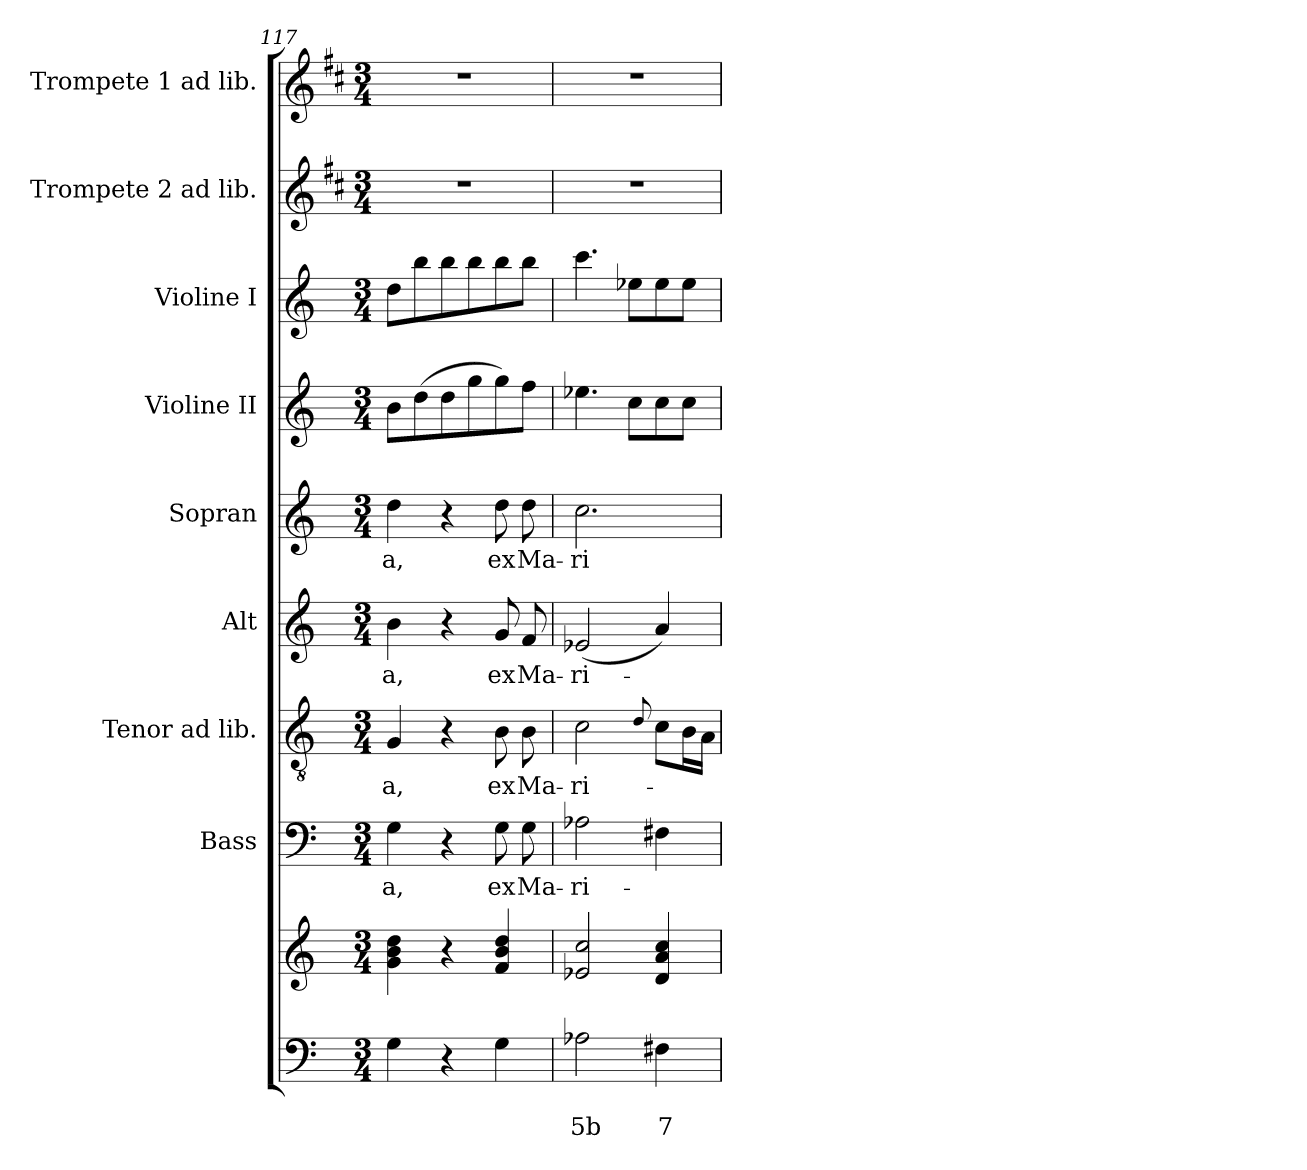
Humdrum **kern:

**kern	**text	**text	**kern	**kern	**text	**kern	**text	**kern	**text	**kern	**text	**kern	**kern	**kern	**kern
*part9	*part9	*part9	*part9	*part8	*part8	*part7	*part7	*part6	*part6	*part5	*part5	*part4	*part3	*part2	*part1
*staff10	*staff10	*staff10	*staff9	*staff8	*staff8	*staff7	*staff7	*staff6	*staff6	*staff5	*staff5	*staff4	*staff3	*staff2	*staff1
*	*	*	*	*I"Bass	*	*I"Tenor ad lib.	*	*I"Alt	*	*I"Sopran	*	*I"Violine II	*I"Violine I	*I"Trompete 2 ad lib.	*I"Trompete 1 ad lib.
*	*	*	*	*I'B.	*	*I'T.	*	*I'A.	*	*I'S.	*	*I'Vl. II	*I'Vl. I	*I'Trp. 2	*I'Trp. 1
*clefF4	*	*	*clefG2	*clefF4	*	*clefGv2	*	*clefG2	*	*clefG2	*	*clefG2	*clefG2	*clefG2	*clefG2
*	*	*	*	*	*	*	*	*	*	*	*	*	*	*ITrd1c2	*ITrd1c2
*k[]	*	*	*k[]	*k[]	*	*k[]	*	*k[]	*	*k[]	*	*k[]	*k[]	*k[]	*k[]
*C:	*	*	*C:	*C:	*	*C:	*	*C:	*	*C:	*	*C:	*C:	*C:	*C:
*M3/4	*	*	*M3/4	*M3/4	*	*M3/4	*	*M3/4	*	*M3/4	*	*M3/4	*M3/4	*M3/4	*M3/4
=117	=117	=117	=117	=117	=117	=117	=117	=117	=117	=117	=117	=117	=117	=117	=117
!	!	!	!	!	!LO:LY:b	!	!LO:LY:b	!	!LO:LY:b	!	!LO:LY:b	!	!	!	!
4G\	.	.	4g\ 4b\ 4dd\	4G\	-a,	4G/	-a,	4b\	-a,	4dd\	-a,	8b\L	8dd\L	2.r	2.r
.	.	.	.	.	.	.	.	.	.	.	.	(>8dd\	8bb\	.	.
4r	.	.	4r	4r	.	4r	.	4r	.	4r	.	8dd\	8bb\	.	.
.	.	.	.	.	.	.	.	.	.	.	.	8gg\	8bb\	.	.
!	!	!	!	!	!LO:LY:b	!	!LO:LY:b	!	!LO:LY:b	!	!LO:LY:b	!	!	!	!
4G\	.	.	4f/ 4b/ 4dd/	8G\	ex	8B\	ex	8g/	ex	8dd\	ex	8gg\)	8bb\	.	.
!	!	!	!	!	!LO:LY:b	!	!LO:LY:b	!	!LO:LY:b	!	!LO:LY:b	!	!	!	!
.	.	.	.	8G\	Ma-	8B\	Ma-	8f/	Ma-	8dd\	Ma-	8ff\J	8bb\J	.	.
=118	=118	=118	=118	=118	=118	=118	=118	=118	=118	=118	=118	=118	=118	=118	=118
!	!	!LO:LY:b	!	!	!LO:LY:b	!	!LO:LY:b	!	!LO:LY:b	!	!LO:LY:b	!	!	!	!
2A-X\	.	5b	2e-X/ 2cc/	2A-X\	-ri-	2c\	-ri-	(<2e-X/	-ri-	2.cc\	-ri-	4.ee-X\	4.ccc\	2.r	2.r
.	.	.	.	.	.	.	.	.	.	.	.	8cc\L	8ee-X\L	.	.
.	.	.	.	.	.	8qqd/	.	.	.	.	.	.	.	.	.
!	!	!LO:LY:b	!	!	!	!	!	!	!	!	!	!	!	!	!
4F#X\	.	7	4d/ 4a/ 4cc/	4F#X\	.	8c\L	.	4a/)	.	.	.	8cc\	8ee-\	.	.
.	.	.	.	.	.	16B\L	.	.	.	.	.	8cc\J	8ee-\J	.	.
.	.	.	.	.	.	16A\JJ	.	.	.	.	.	.	.	.	.
=	=	=	=	=	=	=	=	=	=	=	=	=	=	=	=
*-	*-	*-	*-	*-	*-	*-	*-	*-	*-	*-	*-	*-	*-	*-	*-
